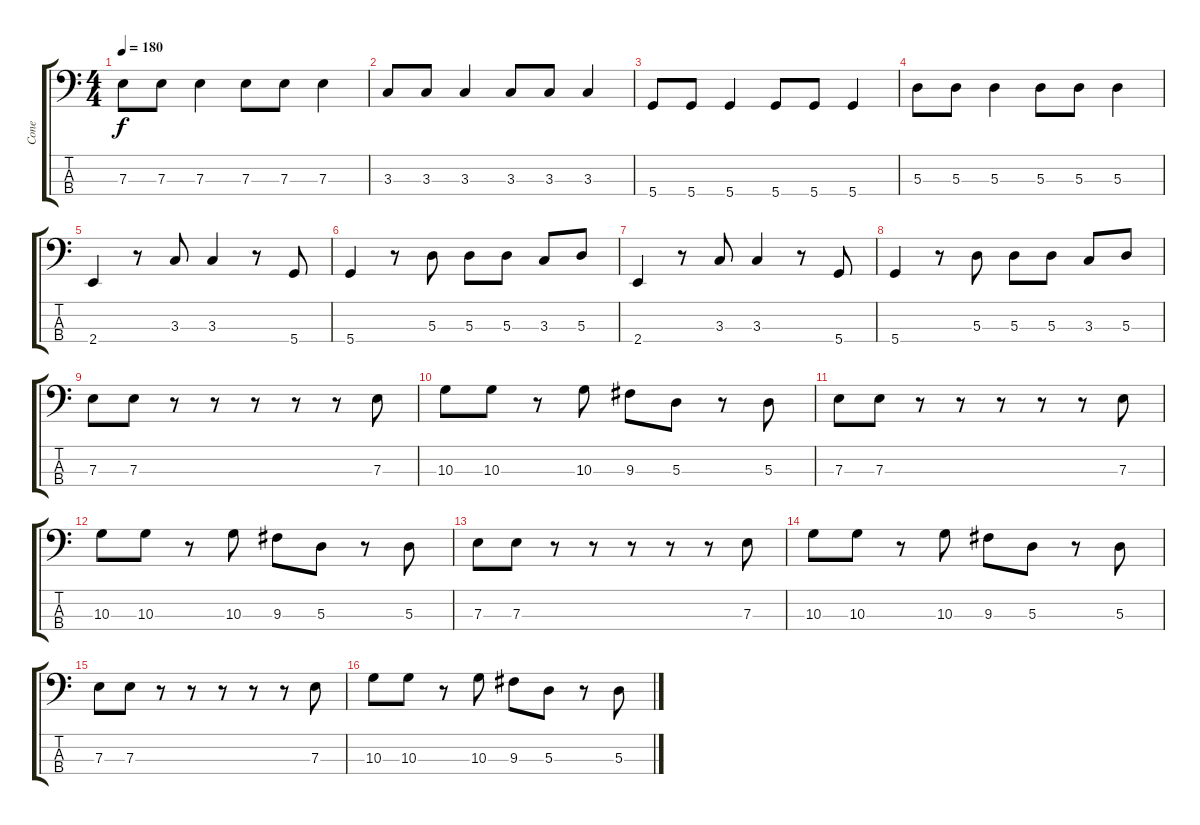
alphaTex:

\track ("Cone" "Cone") {instrument electricbassfinger}
\staff {score tabs}
\tuning (G2 D2 A1 D1) {hide}
\ts (4 4)
\tempo 180
\clef f4
\ks c
7.3.8{dy f} 7.3.8 7.3.4 7.3.8 7.3.8 7.3.4 |
3.3.8 3.3.8 3.3.4 3.3.8 3.3.8 3.3.4 |
5.4.8 5.4.8 5.4.4 5.4.8 5.4.8 5.4.4 |
5.3.8 5.3.8 5.3.4 5.3.8 5.3.8 5.3.4 |
2.4.4 r.8 3.3.8 3.3.4 r.8 5.4.8 |
5.4.4 r.8 5.3.8 5.3.8 5.3.8 3.3.8 5.3.8 |
2.4.4 r.8 3.3.8 3.3.4 r.8 5.4.8 |
5.4.4 r.8 5.3.8 5.3.8 5.3.8 3.3.8 5.3.8 |
7.3.8 7.3.8 r.8 r.8 r.8 r.8 r.8 7.3.8 |
10.3.8 10.3.8 r.8 10.3.8 9.3.8 5.3.8 r.8 5.3.8 |
7.3.8 7.3.8 r.8 r.8 r.8 r.8 r.8 7.3.8 |
10.3.8 10.3.8 r.8 10.3.8 9.3.8 5.3.8 r.8 5.3.8 |
7.3.8 7.3.8 r.8 r.8 r.8 r.8 r.8 7.3.8 |
10.3.8 10.3.8 r.8 10.3.8 9.3.8 5.3.8 r.8 5.3.8 |
7.3.8 7.3.8 r.8 r.8 r.8 r.8 r.8 7.3.8 |
10.3.8 10.3.8 r.8 10.3.8 9.3.8 5.3.8 r.8 5.3.8
